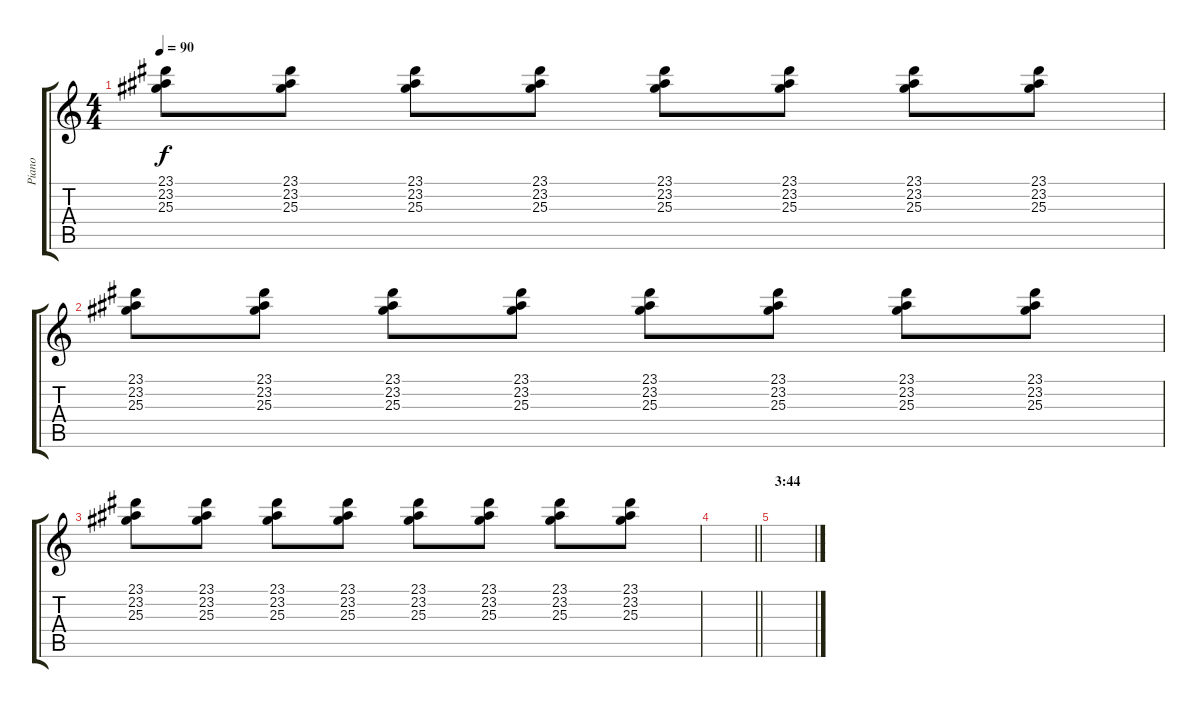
\track ("Piano" "Piano") {instrument acousticgrandpiano}
\staff {score tabs}
\tuning (E4 B3 G3 D3 A2 E2) {hide}
\ts (4 4)
\tempo 90
\clef g2
\ks c
(23.1 23.2 25.3).8{dy f} (23.1 23.2 25.3).8 (23.1 23.2 25.3).8 (23.1 23.2 25.3).8 (23.1 23.2 25.3).8 (23.1 23.2 25.3).8 (23.1 23.2 25.3).8 (23.1 23.2 25.3).8 |
(23.1 23.2 25.3).8 (23.1 23.2 25.3).8 (23.1 23.2 25.3).8 (23.1 23.2 25.3).8 (23.1 23.2 25.3).8 (23.1 23.2 25.3).8 (23.1 23.2 25.3).8 (23.1 23.2 25.3).8 |
(23.1 23.2 25.3).8 (23.1 23.2 25.3).8 (23.1 23.2 25.3).8 (23.1 23.2 25.3).8 (23.1 23.2 25.3).8 (23.1 23.2 25.3).8 (23.1 23.2 25.3).8 (23.1 23.2 25.3).8 |
\barLineRight lightlight
|
\section ("" "3:44")
